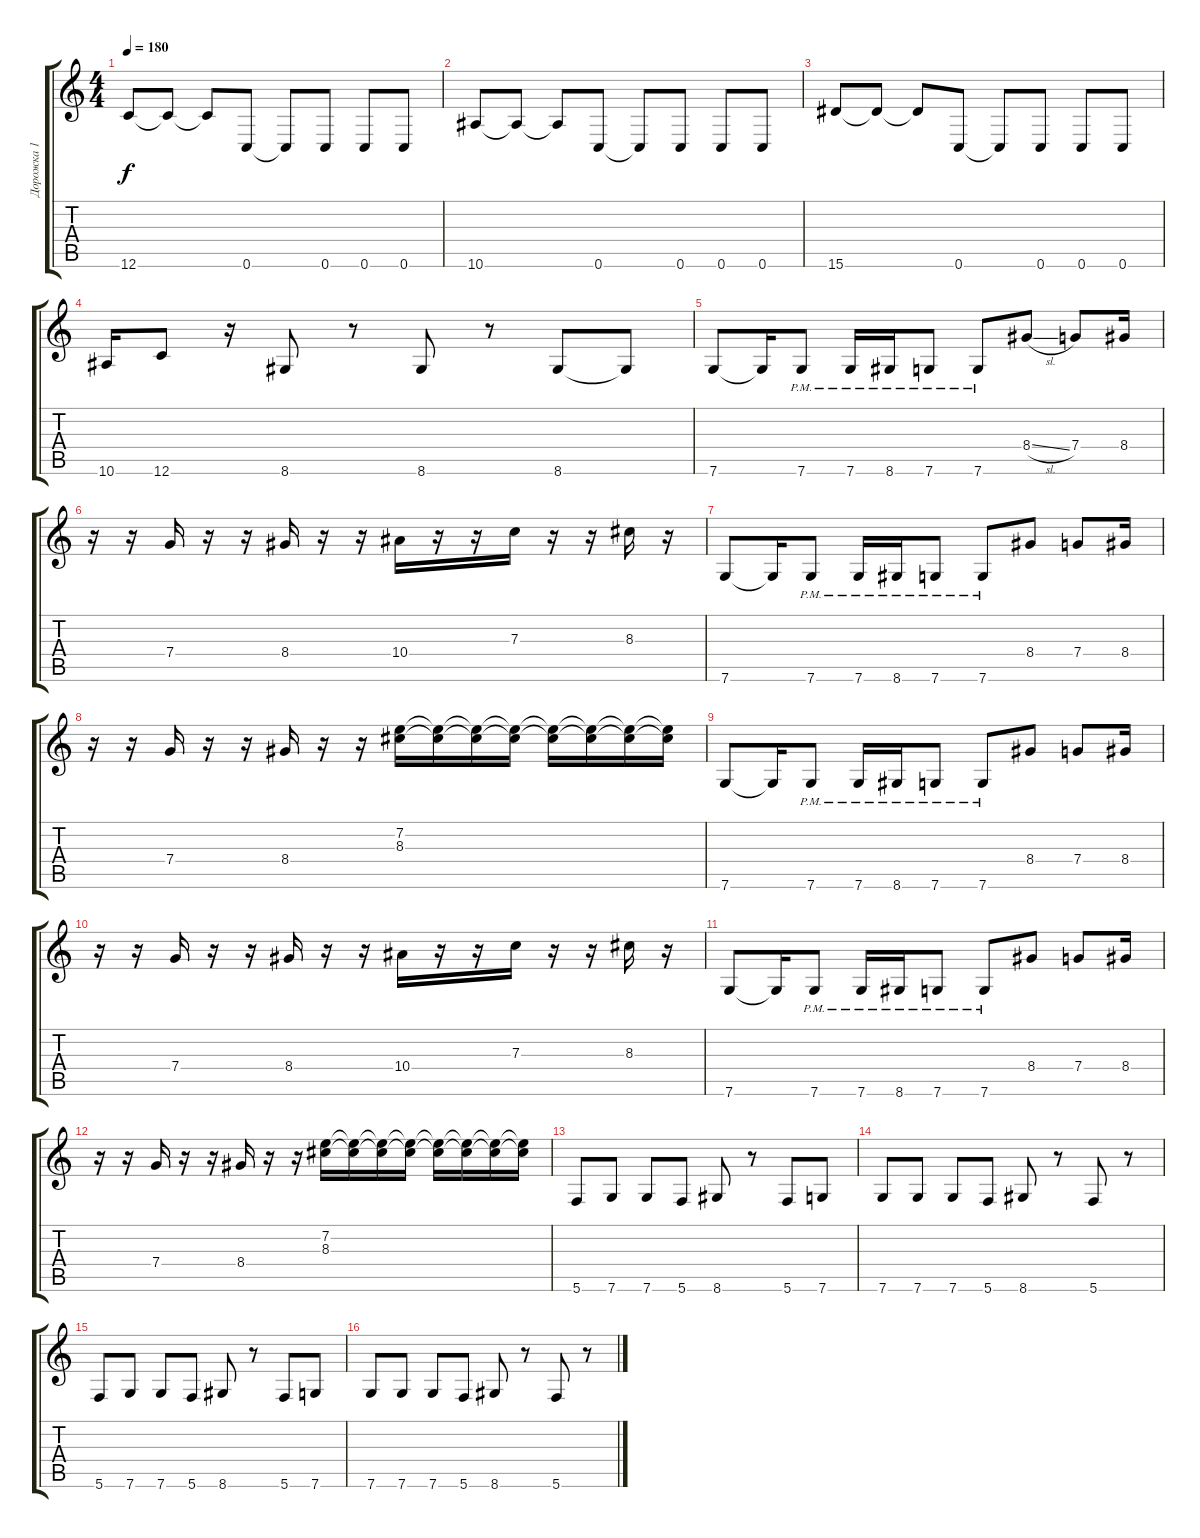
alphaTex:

\track ("Дорожка 1" "Дорожка 1") {instrument overdrivenguitar}
\staff {score tabs}
\tuning (D4 A3 F3 C3 G2 C2) {hide}
\ts (4 4)
\tempo 180
\clef g2
\ks c
12.6.8{dy f} 12.6{t}.8 12.6{t}.8 0.6.8 0.6{t}.8 0.6.8 0.6.8 0.6.8 |
10.6.8 10.6{t}.8 10.6{t}.8 0.6.8 0.6{t}.8 0.6.8 0.6.8 0.6.8 |
15.6.8 15.6{t}.8 15.6{t}.8 0.6.8 0.6{t}.8 0.6.8 0.6.8 0.6.8 |
10.6.16 12.6.8 r.16 8.6.8 r.8 8.6.8 r.8 8.6.8 8.6{t}.8 |
7.6.8{instrument overdrivenguitar} 7.6{t}.16 7.6{pm}.8 7.6{pm}.16 8.6{pm}.16 7.6{pm}.8 7.6{pm}.8 8.4{sl}.8 7.4.8 8.4.16 |
r.16 r.16 7.4.16 r.16 r.16 8.4.16 r.16 r.16 10.4.16 r.16 r.16 7.3.16 r.16 r.16 8.3.16 r.16 |
7.6.8{instrument overdrivenguitar} 7.6{t}.16 7.6{pm}.8 7.6{pm}.16 8.6{pm}.16 7.6{pm}.8 7.6{pm}.8 8.4.8 7.4.8 8.4.16 |
r.16 r.16 7.4.16 r.16 r.16 8.4.16 r.16 r.16 (7.2 8.3).16 (7.2{t} 8.3{t}).16 (7.2{t} 8.3{t}).16 (7.2{t} 8.3{t}).16 (7.2{t} 8.3{t}).16 (7.2{t} 8.3{t}).16 (7.2{t} 8.3{t}).16 (7.2{t} 8.3{t}).16 |
7.6.8{instrument overdrivenguitar} 7.6{t}.16 7.6{pm}.8 7.6{pm}.16 8.6{pm}.16 7.6{pm}.8 7.6{pm}.8 8.4.8 7.4.8 8.4.16 |
r.16 r.16 7.4.16 r.16 r.16 8.4.16 r.16 r.16 10.4.16 r.16 r.16 7.3.16 r.16 r.16 8.3.16 r.16 |
7.6.8{instrument overdrivenguitar} 7.6{t}.16 7.6{pm}.8 7.6{pm}.16 8.6{pm}.16 7.6{pm}.8 7.6{pm}.8 8.4.8 7.4.8 8.4.16 |
r.16 r.16 7.4.16 r.16 r.16 8.4.16 r.16 r.16 (7.2 8.3).16 (7.2{t} 8.3{t}).16 (7.2{t} 8.3{t}).16 (7.2{t} 8.3{t}).16 (7.2{t} 8.3{t}).16 (7.2{t} 8.3{t}).16 (7.2{t} 8.3{t}).16 (7.2{t} 8.3{t}).16 |
5.6.8{instrument distortionguitar} 7.6.8 7.6.8 5.6.8 8.6.8 r.8 5.6.8 7.6.8 |
7.6.8 7.6.8 7.6.8 5.6.8 8.6.8 r.8 5.6.8 r.8 |
5.6.8 7.6.8 7.6.8 5.6.8 8.6.8 r.8 5.6.8 7.6.8 |
7.6.8 7.6.8 7.6.8 5.6.8 8.6.8 r.8 5.6.8 r.8
